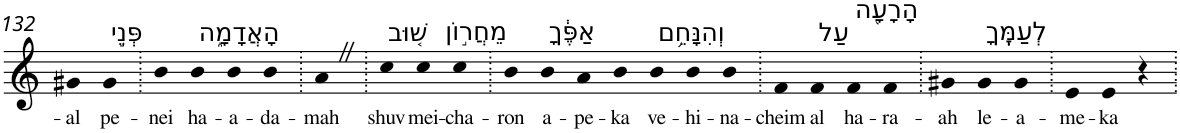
**kern	**text
*part1	*part1
*staff1	*staff1
*I"Piano	*
*I'Pno	*
!!LO:PB:g=z
*clefG2	*
*k[]	*
=132	=132
!	!LO:LY:b
4g#X	-al
!LO:TX:a:t=פְּנֵ֣י	!
!	!LO:LY:b
4g#	pe-
=133.	=133.
!	!LO:LY:b
4b	-nei
!LO:TX:a:t=הָאֲדָמָ֑ה	!
!	!LO:LY:b
4b	ha-
!	!LO:LY:b
4b	-a-
!	!LO:LY:b
4b	-da-
=134.	=134.
!	!LO:LY:b
4aZ	-mah
=135.	=135.
!LO:TX:a:t=שׁ֚וּב	!
!	!LO:LY:b
4cc	shuv
!LO:TX:a:t=מֵחֲר֣וֹן	!
!	!LO:LY:b
4cc	mei-
!	!LO:LY:b
4cc	-cha-
=136.	=136.
!	!LO:LY:b
4b	-ron
!LO:TX:a:t=אַפֶּ֔ךָ	!
!	!LO:LY:b
4b	a-
!	!LO:LY:b
4a	-pe-
!	!LO:LY:b
4b	-ka
!LO:TX:a:t=וְהִנָּחֵ֥ם	!
!	!LO:LY:b
4b	ve-
!	!LO:LY:b
4b	-hi-
!	!LO:LY:b
4b	-na-
=137.	=137.
!	!LO:LY:b
4f	-cheim
!LO:TX:a:t=עַל	!
!	!LO:LY:b
4f	al
!LO:TX:a:t=הָרָעָ֖ה	!
!	!LO:LY:b
4f	ha-
!	!LO:LY:b
4f	-ra-
=138.	=138.
!	!LO:LY:b
4g#X	-ah
!LO:TX:a:t=לְעַמֶּֽךָ	!
!	!LO:LY:b
4g#	le-
!	!LO:LY:b
4g#	-a-
=139.	=139.
!	!LO:LY:b
4e	-me-
!	!LO:LY:b
4e	-ka
4r	.
=.	=.
*-	*-
